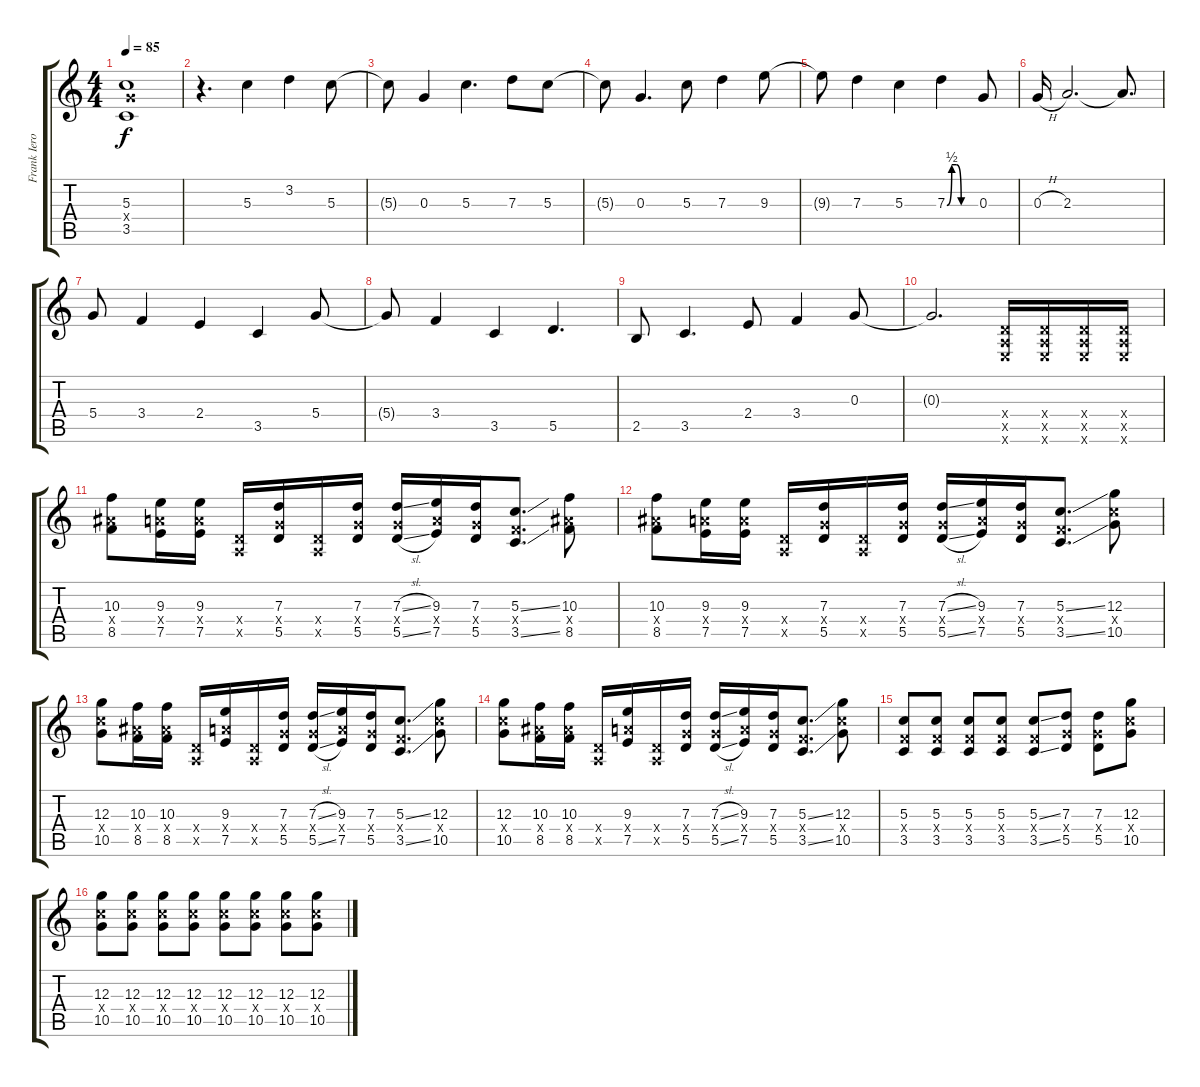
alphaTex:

\track ("Frank Iero (Lead Guitar)" "Frank Iero") {instrument distortionguitar}
\staff {score tabs}
\tuning (E4 B3 G3 D3 A2 E2) {hide}
\ts (4 4)
\tempo 85
\clef g2
\ks c
(5.3 5.4{x} 3.5).1{dy f} |
r.4{d} 5.3.4{instrument electricguitarjazz} 3.2.4 5.3.8 |
5.3{t}.8 0.3.4 5.3.4{d} 7.3.8 5.3.8 |
5.3{t}.8 0.3.4{d} 5.3.8 7.3.4 9.3.8 |
9.3{t}.8 7.3.4 5.3.4 7.3{be (custom 0 0 10 2 20 2 30 0 60 0)}.4 0.3.8 |
0.3{h}.16 2.3.2{d} 2.3{t}.8{d} |
5.4.8 3.4.4 2.4.4 3.5.4 5.4.8 |
5.4{t}.8 3.4.4 3.5.4 5.5.4{d} |
2.5.8{instrument overdrivenguitar} 3.5.4{d} 2.4.8 3.4.4 0.3.8 |
0.3{t}.2{d} (0.4{x} 0.5{x} 0.6{x}).16 (0.4{x} 0.5{x} 0.6{x}).16 (0.4{x} 0.5{x} 0.6{x}).16 (0.4{x} 0.5{x} 0.6{x}).16 |
(10.3 8.4{x} 8.5).8{instrument distortionguitar} (9.3 7.4{x} 7.5).16 (9.3 7.4{x} 7.5).16 (0.4{x} 0.5{x}).16 (7.3 5.4{x} 5.5).16 (0.4{x} 0.5{x}).16 (7.3 5.4{x} 5.5).16 (7.3{sl} 5.4{x} 5.5{sl}).16 (9.3 7.4{x} 7.5).16 (7.3 5.4{x} 5.5).16 (5.3{ss} 3.4{x} 3.5{ss}).8{d} (10.3 8.4{x} 8.5).8 |
(10.3 8.4{x} 8.5).8 (9.3 7.4{x} 7.5).16 (9.3 7.4{x} 7.5).16 (0.4{x} 0.5{x}).16 (7.3 5.4{x} 5.5).16 (0.4{x} 0.5{x}).16 (7.3 5.4{x} 5.5).16 (7.3{sl} 5.4{x} 5.5{sl}).16 (9.3 7.4{x} 7.5).16 (7.3 5.4{x} 5.5).16 (5.3{ss} 3.4{x} 3.5{ss}).8{d} (12.3 10.4{x} 10.5).8 |
(12.3 10.4{x} 10.5).8 (10.3 8.4{x} 8.5).16 (10.3 8.4{x} 8.5).16 (0.4{x} 0.5{x}).16 (9.3 7.4{x} 7.5).16 (0.4{x} 0.5{x}).16 (7.3 5.4{x} 5.5).16 (7.3{sl} 5.4{x} 5.5{sl}).16 (9.3 7.4{x} 7.5).16 (7.3 5.4{x} 5.5).16 (5.3{ss} 3.4{x} 3.5{ss}).8{d} (12.3 10.4{x} 10.5).8 |
(12.3 10.4{x} 10.5).8 (10.3 8.4{x} 8.5).16 (10.3 8.4{x} 8.5).16 (0.4{x} 0.5{x}).16 (9.3 7.4{x} 7.5).16 (0.4{x} 0.5{x}).16 (7.3 5.4{x} 5.5).16 (7.3{sl} 5.4{x} 5.5{sl}).16 (9.3 7.4{x} 7.5).16 (7.3 5.4{x} 5.5).16 (5.3{ss} 3.4{x} 3.5{ss}).8{d} (12.3 10.4{x} 10.5).8 |
(5.3 3.4{x} 3.5).8 (5.3 3.4{x} 3.5).8 (5.3 3.4{x} 3.5).8 (5.3 3.4{x} 3.5).8 (5.3{ss} 3.4{x} 3.5{ss}).8 (7.3 5.4{x} 5.5).8 (7.3 5.4{x} 5.5).8 (12.3 10.4{x} 10.5).8 |
(12.3 10.4{x} 10.5).8 (12.3 10.4{x} 10.5).8 (12.3 10.4{x} 10.5).8 (12.3 10.4{x} 10.5).8 (12.3 10.4{x} 10.5).8 (12.3 10.4{x} 10.5).8 (12.3 10.4{x} 10.5).8 (12.3 10.4{x} 10.5).8
